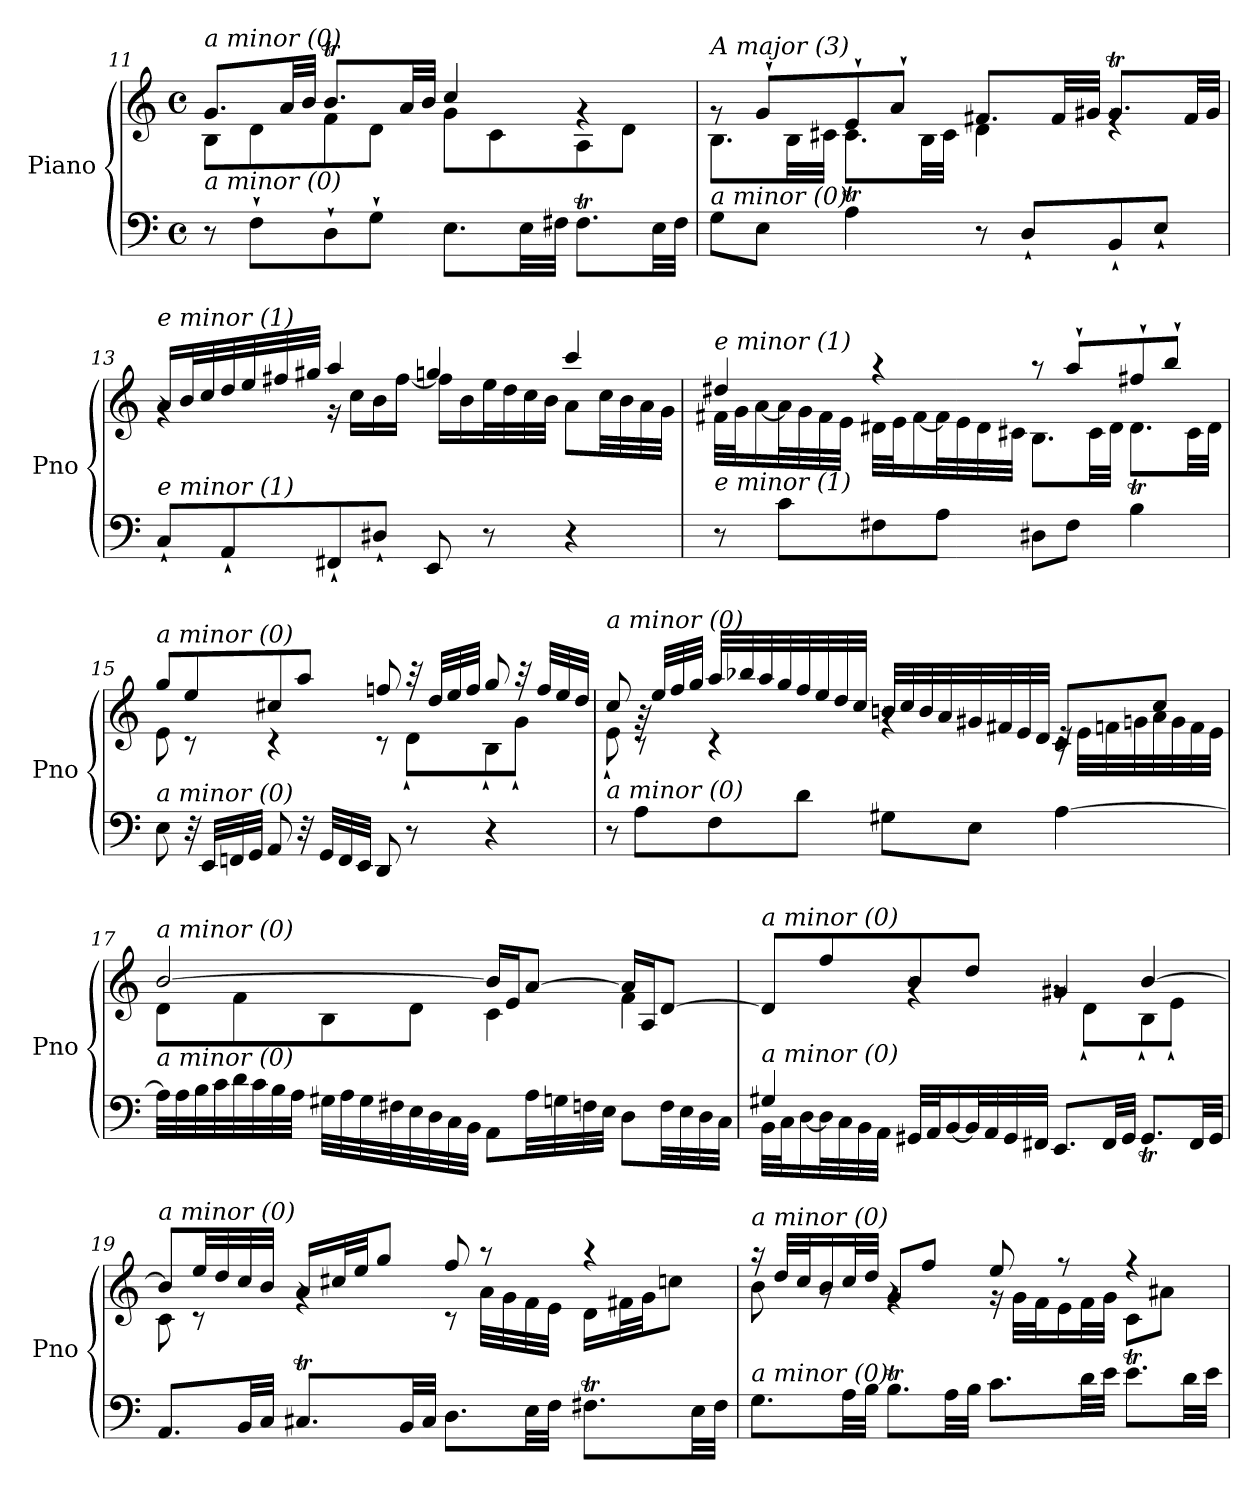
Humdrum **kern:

**kern	**kern
*part1	*part1
*staff2	*staff1
*I"Piano	*
*I'Pno	*
*clefF4	*clefG2
*k[]	*k[]
*M4/4	*M4/4
*met(c)	*met(c)
=11	=11
*	*^
!	!LO:TX:i:t=a minor (0)	!
!LO:TX:i:t=a minor (0)	!	!
8r	8.g/L	8B\L
8F`\L	.	8d\
.	32a/LL	.
.	32b/JJJ	.
8D`\	8.bt/L	8f\
8G`\J	.	8d\J
.	32a/LL	.
.	32b/JJJ	.
8.E\L	4cc/	8g\L
.	.	8c\
32E\LL	.	.
32F#X\JJJ	.	.
8.F#t\L	4rg	8A\
.	.	8d\J
32E\LL	.	.
32F#\JJJ	.	.
!!LO:PB:g=z	!!
=12	=12	=12
!	!LO:TX:i:t=A major (3)	!
!LO:TX:i:t=a minor (0)	!	!
8G\L	8rg	8.B\L
8E\J	8g`/L	.
.	.	32B\LL
.	.	32c#X\JJJ
4A\	8e`/	8.c#t\L
.	8a`/J	.
.	.	32B\LL
.	.	32c#\JJJ
8r	8.f#X/L	4d\
8D`/L	.	.
.	32f#/LL	.
.	32g#X/JJJ	.
8BB`/	8.g#t/L	4re
8E`/J	.	.
.	32f#/LL	.
.	32g#/JJJ	.
=13	=13	=13
!	!LO:TX:i:t=e minor (1)	!
!LO:TX:i:t=e minor (1)	!	!
8C`/L	16a/LL	4rg
.	32b/L	.
.	32cc/	.
8AA`/	32dd/	.
.	32ee/	.
.	32ff#X/	.
.	32gg#X/JJJ	.
8FF#X`/	4aa/	16r
.	.	16cc\LL
8D#X`/J	.	16b\
.	.	[16ff#\JJ
8EE/	4ggn/	16ff#\LL]
.	.	16b\
8r	.	32ee\L
.	.	32dd\
.	.	32cc\
.	.	32b\JJJ
4r	4ccc/	8a\L
.	.	32cc\LL
.	.	32b\
.	.	32a\
.	.	32g\JJJ
!!LO:LB:g=z	!!
=14	=14	=14
!	!LO:TX:i:t=e minor (1)	!
!LO:TX:i:t=e minor (1)	!	!
8r	4dd#X/	32f#X\LLL
.	.	32g\J
.	.	[16a\
8c\L	.	32a\L]
.	.	32g\
.	.	32f#\
.	.	32e\JJJ
8F#X\	4r	32d#X\LLL
.	.	32e\J
.	.	[16f#\
8A\J	.	32f#\L]
.	.	32e\
.	.	32d#\
.	.	32c#X\JJJ
8D#X\L	8r	8.B\L
8F#\J	8aa`/L	.
.	.	32c#\LL
.	.	32d#\JJJ
4B\	8ff#X`/	8.d#t\L
.	8bb`/J	.
.	.	32c#\LL
.	.	32d#\JJJ
!!LO:LB:g=z	!!
=15	=15	=15
!	!LO:TX:i:t=a minor (0)	!
!LO:TX:i:t=a minor (0)	!	!
8E\	8gg/L	8e\
32r	8ee/	8r
32EE/LLL	.	.
32FFn/	.	.
32GG/JJJ	.	.
8AA/	8cc#X/	4r
32r	8aa/J	.
32GG/LLL	.	.
32FF/	.	.
32EE/JJJ	.	.
8DD/	8ffn/	8r
8r	32r	8d`\L
.	32dd/LLL	.
.	32ee/	.
.	32ff/JJJ	.
4r	8gg/	8B`\
.	32r	8g`\J
.	32ff/LLL	.
.	32ee/	.
.	32dd/JJJ	.
!!LO:LB:g=z	!!
=16	=16	=16
!	!LO:TX:i:t=a minor (0)	!
!LO:TX:i:t=a minor (0)	!	!
8r	8cc/	8e`\
8A\L	32rg	8r
.	32ee/LLL	.
.	32ff/	.
.	32gg/JJJ	.
8F\	32aa/LLL	4r
.	32bb-X/	.
.	32aa/	.
.	32gg/	.
8d\J	32ff/	.
.	32ee/	.
.	32dd/	.
.	32cc/JJJ	.
8G#X\L	32bn/LLL	4rg
.	32cc/	.
.	32b/	.
.	32a/	.
8E\J	32g#X/	.
.	32f#X/	.
.	32e/	.
.	32d/JJJ	.
[4A\	8c/L	32rc
.	.	32e\LLL
.	.	32fn\
.	.	32gn\
.	8cc/J	32a\
.	.	32g\
.	.	32f\
.	.	32e\JJJ
!!LO:LB:g=z	!!
=17	=17	=17
!	!LO:TX:i:t=a minor (0)	!
!LO:TX:i:t=a minor (0)	!	!
32A\LLL]	[2b/	8d\L
32A\	.	.
32B\	.	.
32c\	.	.
32d\	.	8f\
32c\	.	.
32B\	.	.
32A\JJJ	.	.
32G#X\LLL	.	8B\
32A\	.	.
32G#\	.	.
32F#X\	.	.
32E\	.	8d\J
32D\	.	.
32C\	.	.
32BB\JJJ	.	.
8AA\L	16b/LL]	4c\
.	16e/J	.
32A\LL	[8a/J	.
32Gn\	.	.
32Fn\	.	.
32E\JJJ	.	.
8D\L	16a/LL]	4f\
.	16A/J	.
32F\LL	[8d/J	.
32E\	.	.
32D\	.	.
32C\JJJ	.	.
!!LO:LB:g=z	!!
=18	=18	=18
*^	*	*
!	!	!LO:TX:i:t=a minor (0)	!
!LO:TX:i:t=a minor (0)	!	!	!
4G#X/	32BB\LLL	8d/L]	4ryy
.	32C\J	.	.
.	[16D\	.	.
.	32D\L]	8ff/	.
.	32C\	.	.
.	32BB\	.	.
.	32AA\JJJ	.	.
2.ryy	32GG#X/LLL	8b/	4rg
.	32AA/J	.	.
.	[16BB/	.	.
.	32BB/L]	8dd/J	.
.	32AA/	.	.
.	32GG#/	.	.
.	32FF#X/JJJ	.	.
.	8.EE/L	4g#X/	8rg
.	.	.	8d`\L
.	32FF#/LL	.	.
.	32GG#/JJJ	.	.
.	8.GG#t/L	[4b/	8B`\
.	.	.	8e`\J
.	32FF#/LL	.	.
.	32GG#/JJJ	.	.
!!LO:PB:g=z	!!
=19	=19	=19	=19
!	!	!LO:TX:i:t=a minor (0)	!
!LO:TX:i:t=a minor (0)	!	!	!
*v	*v	*	*
8.AA/L	8b/L]	8c\
.	32ee/LL	8r
.	32dd/	.
32BB/LL	32cc/	.
32C/JJJ	32b/JJJ	.
8.C#Xt/L	16a/LL	4rg
.	32cc#X/L	.
.	32ee/JJ	.
.	8gg/J	.
32BB/LL	.	.
32C#/JJJ	.	.
8.D\L	8ff/	8r
.	8r	32a\LLL
.	.	32g\
32E\LL	.	32f\
32F\JJJ	.	32e\JJJ
8.F#Xt\L	4r	16d\LL
.	.	32f#X\L
.	.	32g\JJ
.	.	8ccn\J
32E\LL	.	.
32F#\JJJ	.	.
!!LO:LB:g=z	!!
=20	=20	=20
!	!LO:TX:i:t=a minor (0)	!
!LO:TX:i:t=a minor (0)	!	!
8.G\L	16r	8b\
.	32dd/LLL	.
.	32cc/J	.
.	16b/	8rg
32A\LL	32cc/L	.
32B\JJJ	32dd/JJJ	.
8.Bt\L	8g/L	4rg
.	8ff/J	.
32A\LL	.	.
32B\JJJ	.	.
8.c\L	8ee/	16rg
.	.	32g\LLL
.	.	32f\J
.	8r	16e\
32d\LL	.	32f\L
32e\JJJ	.	32g\JJJ
8.et\L	4r	8c\L
.	.	8a#Xi\J
32d\LL	.	.
32e\JJJ	.	.
*	*v	*v
=	=
*-	*-
